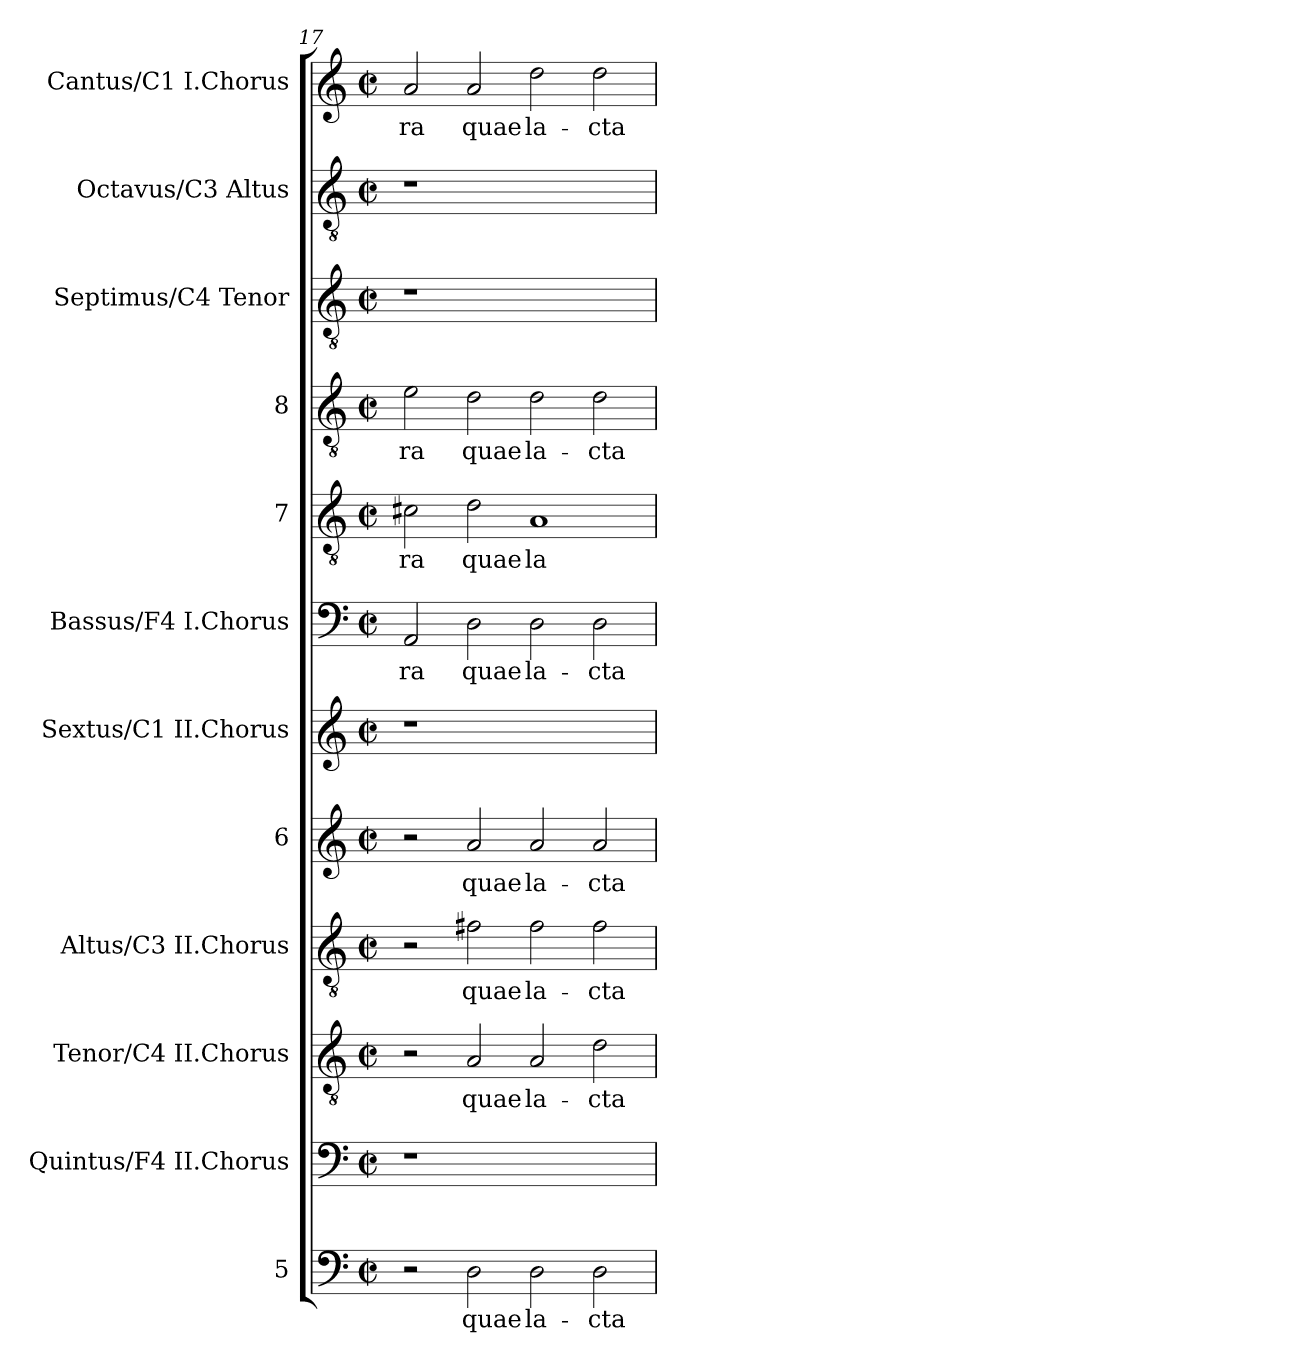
**kern	**text	**kern	**kern	**text	**kern	**text	**kern	**text	**kern	**kern	**text	**kern	**text	**kern	**text	**kern	**kern	**kern	**text
*part12	*part12	*part11	*part10	*part10	*part9	*part9	*part8	*part8	*part7	*part6	*part6	*part5	*part5	*part4	*part4	*part3	*part2	*part1	*part1
*staff12	*staff12	*staff11	*staff10	*staff10	*staff9	*staff9	*staff8	*staff8	*staff7	*staff6	*staff6	*staff5	*staff5	*staff4	*staff4	*staff3	*staff2	*staff1	*staff1
*I"5	*	*I"Quintus/F4  II.Chorus	*I"Tenor/C4  II.Chorus	*	*I"Altus/C3  II.Chorus	*	*I"6	*	*I"Sextus/C1  II.Chorus	*I"Bassus/F4  I.Chorus	*	*I"7	*	*I"8	*	*I"Septimus/C4  Tenor	*I"Octavus/C3  Altus	*I"Cantus/C1  I.Chorus	*
*	*	*	*I'T	*	*I'A	*	*	*	*	*I'B	*	*	*	*	*	*	*	*I'C	*
*clefF4	*	*clefF4	*clefGv2	*	*clefGv2	*	*clefG2	*	*clefG2	*clefF4	*	*clefGv2	*	*clefGv2	*	*clefGv2	*clefGv2	*clefG2	*
*k[]	*	*k[]	*k[]	*	*k[]	*	*k[]	*	*k[]	*k[]	*	*k[]	*	*k[]	*	*k[]	*k[]	*k[]	*
*C:	*	*C:	*C:	*	*C:	*	*C:	*	*C:	*C:	*	*C:	*	*C:	*	*C:	*C:	*C:	*
*M2/2	*	*M2/2	*M2/2	*	*M2/2	*	*M2/2	*	*M2/2	*M2/2	*	*M2/2	*	*M2/2	*	*M2/2	*M2/2	*M2/2	*
*met(c|)	*	*met(c|)	*met(c|)	*	*met(c|)	*	*met(c|)	*	*met(c|)	*met(c|)	*	*met(c|)	*	*met(c|)	*	*met(c|)	*met(c|)	*met(c|)	*
=17	=17	=17	=17	=17	=17	=17	=17	=17	=17	=17	=17	=17	=17	=17	=17	=17	=17	=17	=17
!	!	!	!	!	!	!	!	!	!	!	!LO:LY:b:cj	!	!LO:LY:b:cj	!	!LO:LY:b:cj	!	!	!	!LO:LY:b:cj
2r	.	1r	2r	.	2r	.	2r	.	1r	2AA/	-ra	2c#X\	-ra	2e\	-ra	1r	1r	2a/	-ra
!	!LO:LY:b:cj	!	!	!LO:LY:b:cj	!	!LO:LY:b:cj	!	!LO:LY:b:cj	!	!	!LO:LY:b:cj	!	!LO:LY:b:cj	!	!LO:LY:b:cj	!	!	!	!LO:LY:b:cj
2D\	quae	.	2A/	quae	2f#X\	quae	2a/	quae	.	2D\	quae	2d\	quae	2d\	quae	.	.	2a/	quae
!	!LO:LY:b:cj	!	!	!LO:LY:b:cj	!	!LO:LY:b:cj	!	!LO:LY:b:cj	!	!	!LO:LY:b:cj	!	!LO:LY:b:cj	!	!LO:LY:b:cj	!	!	!	!LO:LY:b:cj
2D\	la-	1ryy	2A/	la-	2f#\	la-	2a/	la-	1ryy	2D\	la-	1A	la-	2d\	la-	1ryy	1ryy	2dd\	la-
!	!LO:LY:b:cj	!	!	!LO:LY:b:cj	!	!LO:LY:b:cj	!	!LO:LY:b:cj	!	!	!LO:LY:b:cj	!	!	!	!LO:LY:b:cj	!	!	!	!LO:LY:b:cj
2D\	-cta-	.	2d\	-cta-	2f#\	-cta-	2a/	-cta-	.	2D\	-cta-	.	.	2d\	-cta-	.	.	2dd\	-cta-
=	=	=	=	=	=	=	=	=	=	=	=	=	=	=	=	=	=	=	=
*-	*-	*-	*-	*-	*-	*-	*-	*-	*-	*-	*-	*-	*-	*-	*-	*-	*-	*-	*-
